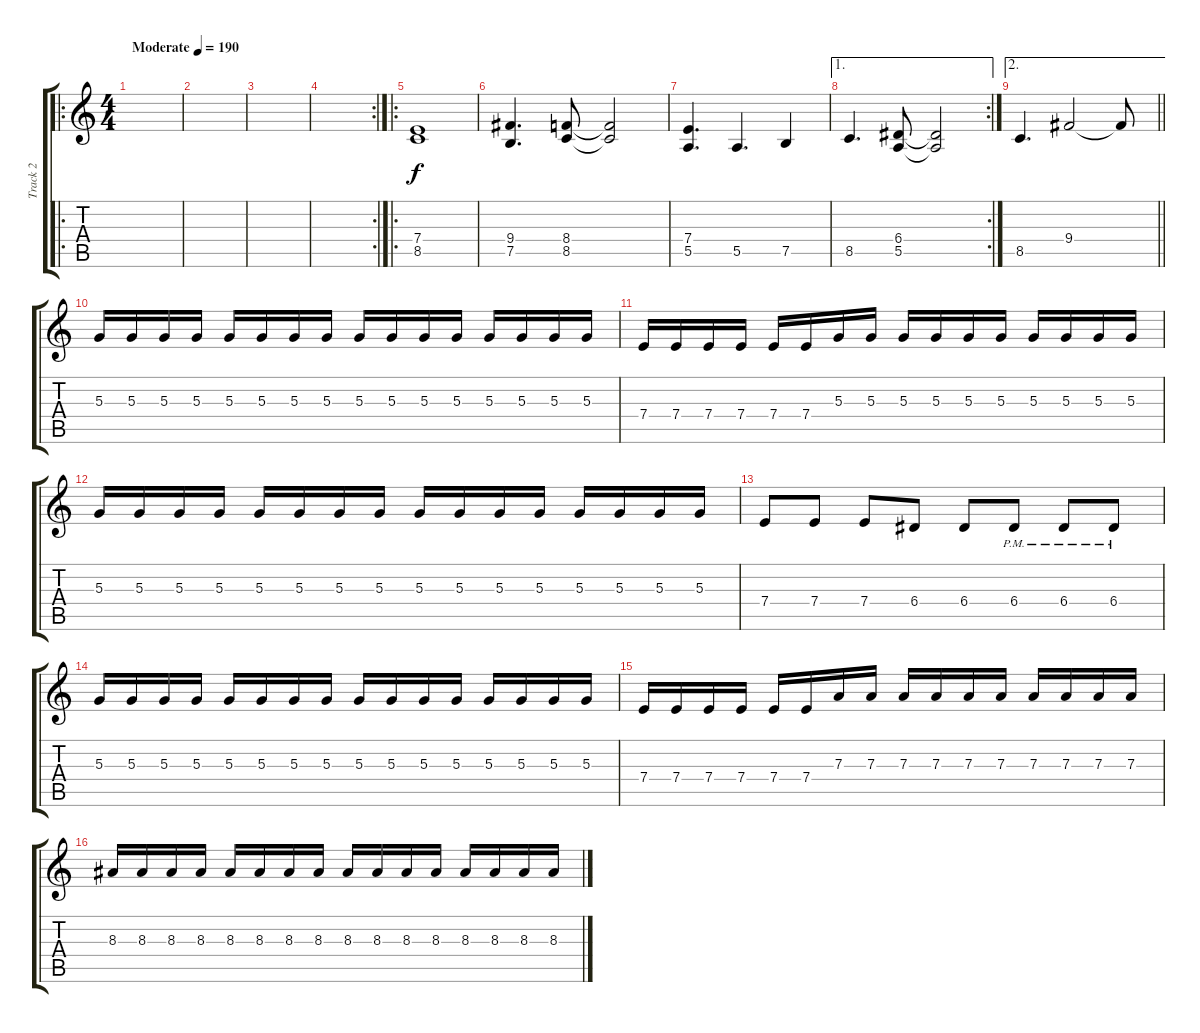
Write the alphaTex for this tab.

\track ("Track 2" "Track 2") {instrument distortionguitar}
\staff {score tabs}
\tuning (B3 Gb3 D3 A2 E2 B1) {hide}
\ro
\ts (4 4)
\tempo (190 "Moderate")
\clef g2
\ks c
|
|
|
\rc 2
|
\ro
(7.4 8.5).1 |
(9.4 7.5).4{d} (8.4 8.5).8 (8.4{t} 8.5{t}).2 |
(7.4 5.5).4{d} 5.5.4{d} 7.5.4 |
\ae 1
\rc 2
8.5.4{d} (6.4 5.5).8 (6.4{t} 5.5{t}).2 |
\ae 2
\barLineRight lightlight
8.5.4{d} 9.4.2 9.4{t}.8 |
5.3.16 5.3.16 5.3.16 5.3.16 5.3.16 5.3.16 5.3.16 5.3.16 5.3.16 5.3.16 5.3.16 5.3.16 5.3.16 5.3.16 5.3.16 5.3.16 |
7.4.16 7.4.16 7.4.16 7.4.16 7.4.16 7.4.16 5.3.16 5.3.16 5.3.16 5.3.16 5.3.16 5.3.16 5.3.16 5.3.16 5.3.16 5.3.16 |
5.3.16 5.3.16 5.3.16 5.3.16 5.3.16 5.3.16 5.3.16 5.3.16 5.3.16 5.3.16 5.3.16 5.3.16 5.3.16 5.3.16 5.3.16 5.3.16 |
7.4.8 7.4.8 7.4.8 6.4.8 6.4.8 6.4{pm}.8 6.4{pm}.8 6.4{pm}.8 |
5.3.16 5.3.16 5.3.16 5.3.16 5.3.16 5.3.16 5.3.16 5.3.16 5.3.16 5.3.16 5.3.16 5.3.16 5.3.16 5.3.16 5.3.16 5.3.16 |
7.4.16 7.4.16 7.4.16 7.4.16 7.4.16 7.4.16 7.3.16 7.3.16 7.3.16 7.3.16 7.3.16 7.3.16 7.3.16 7.3.16 7.3.16 7.3.16 |
8.3.16 8.3.16 8.3.16 8.3.16 8.3.16 8.3.16 8.3.16 8.3.16 8.3.16 8.3.16 8.3.16 8.3.16 8.3.16 8.3.16 8.3.16 8.3.16
